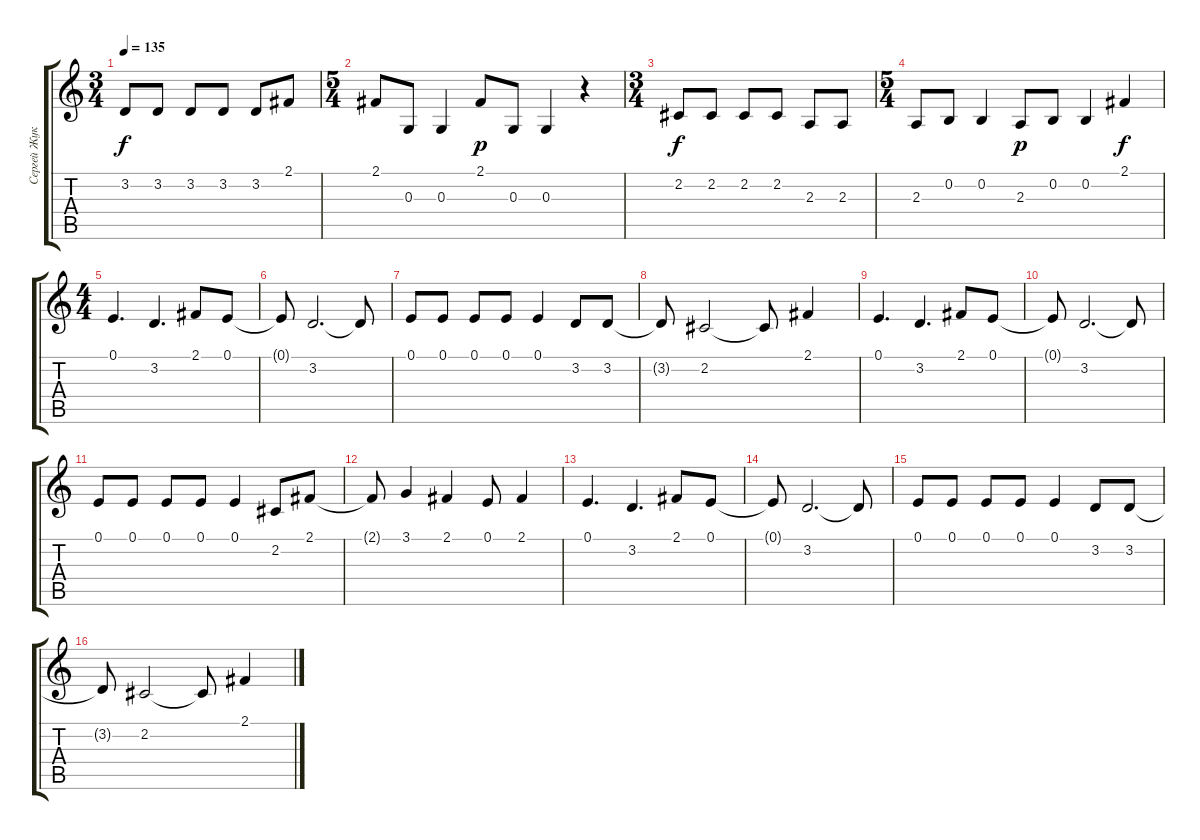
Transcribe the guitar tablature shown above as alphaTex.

\track ("Сергей Жуков (вокал)" "Сергей Жук") {instrument piccolo}
\staff {score tabs}
\tuning (E4 B3 G3 D3 A2 E2) {hide}
\ts (3 4)
\tempo 135
\clef g2
\ks c
3.2.8{dy f} 3.2.8 3.2.8 3.2.8 3.2.8 2.1.8 |
\ts (5 4)
2.1.8 0.3.8 0.3.4 2.1.8{dy p} 0.3.8 0.3.4 r.4 |
\ts (3 4)
2.2.8{dy f} 2.2.8 2.2.8 2.2.8 2.3.8 2.3.8 |
\ts (5 4)
2.3.8 0.2.8 0.2.4 2.3.8{dy p} 0.2.8 0.2.4 2.1.4{dy f} |
\ts (4 4)
0.1.4{d} 3.2.4{d} 2.1.8 0.1.8 |
0.1{t}.8 3.2.2{d} 3.2{t}.8 |
0.1.8 0.1.8 0.1.8 0.1.8 0.1.4 3.2.8 3.2.8 |
3.2{t}.8 2.2.2 2.2{t}.8 2.1.4 |
0.1.4{d} 3.2.4{d} 2.1.8 0.1.8 |
0.1{t}.8 3.2.2{d} 3.2{t}.8 |
0.1.8 0.1.8 0.1.8 0.1.8 0.1.4 2.2.8 2.1.8 |
2.1{t}.8 3.1.4 2.1.4 0.1.8 2.1.4 |
0.1.4{d} 3.2.4{d} 2.1.8 0.1.8 |
0.1{t}.8 3.2.2{d} 3.2{t}.8 |
0.1.8 0.1.8 0.1.8 0.1.8 0.1.4 3.2.8 3.2.8 |
3.2{t}.8 2.2.2 2.2{t}.8 2.1.4
